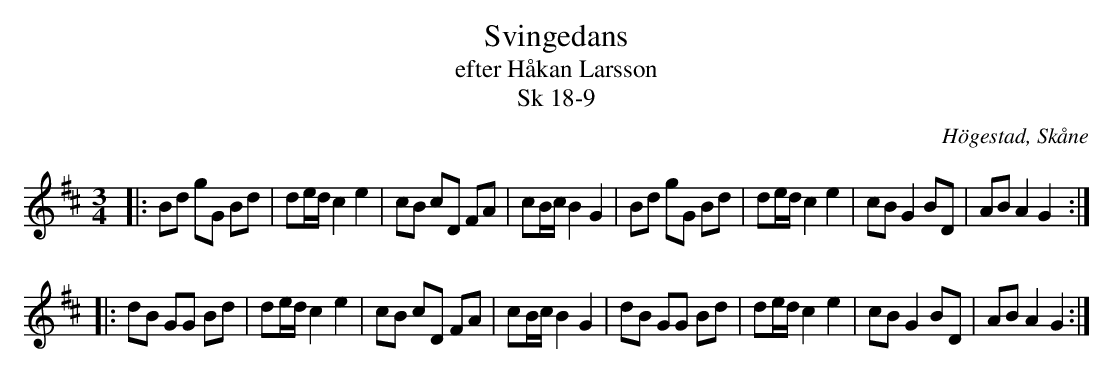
X:1
T:Svingedans
T:efter Håkan Larsson
T:Sk 18-9
O:Högestad, Skåne
M:3/4
L:1/8
Q:108
K:D
|: Bd gG Bd | de/d/ c2 e2 | cB cD FA | cB/c/ B2 G2 | Bd gG Bd | de/d/ c2 e2 | cB G2 BD | AB A2 G2 :|
|: dB GG Bd | de/d/ c2 e2 | cB cD FA | cB/c/ B2 G2 | dB GG Bd | de/d/ c2 e2 | cB G2 BD | AB A2 G2 :|
